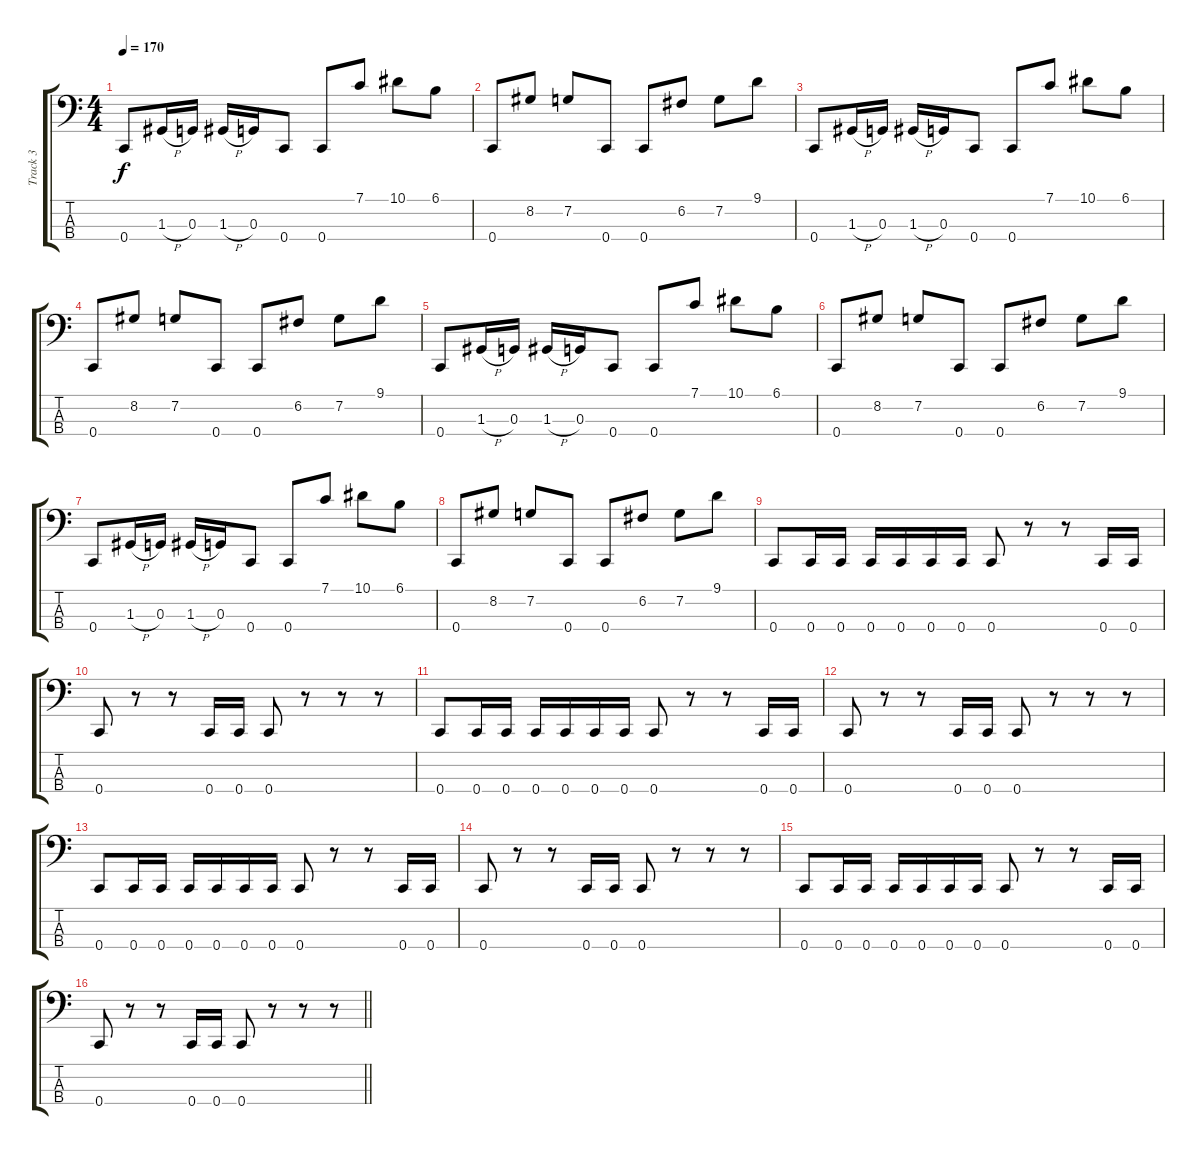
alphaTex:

\track ("Track 3" "Track 3") {instrument electricbasspick}
\staff {score tabs}
\tuning (F2 C2 G1 C1) {hide}
\ts (4 4)
\tempo 170
\clef f4
\ks c
0.4.8{dy f} 1.3{h}.16 0.3.16 1.3{h}.16 0.3.16 0.4.8 0.4.8 7.1.8 10.1.8 6.1.8 |
0.4.8 8.2.8 7.2.8 0.4.8 0.4.8 6.2.8 7.2.8 9.1.8 |
0.4.8 1.3{h}.16 0.3.16 1.3{h}.16 0.3.16 0.4.8 0.4.8 7.1.8 10.1.8 6.1.8 |
0.4.8 8.2.8 7.2.8 0.4.8 0.4.8 6.2.8 7.2.8 9.1.8 |
0.4.8 1.3{h}.16 0.3.16 1.3{h}.16 0.3.16 0.4.8 0.4.8 7.1.8 10.1.8 6.1.8 |
0.4.8 8.2.8 7.2.8 0.4.8 0.4.8 6.2.8 7.2.8 9.1.8 |
0.4.8 1.3{h}.16 0.3.16 1.3{h}.16 0.3.16 0.4.8 0.4.8 7.1.8 10.1.8 6.1.8 |
0.4.8 8.2.8 7.2.8 0.4.8 0.4.8 6.2.8 7.2.8 9.1.8 |
0.4.8 0.4.16 0.4.16 0.4.16 0.4.16 0.4.16 0.4.16 0.4.8 r.8 r.8 0.4.16 0.4.16 |
0.4.8 r.8 r.8 0.4.16 0.4.16 0.4.8 r.8 r.8 r.8 |
0.4.8 0.4.16 0.4.16 0.4.16 0.4.16 0.4.16 0.4.16 0.4.8 r.8 r.8 0.4.16 0.4.16 |
0.4.8 r.8 r.8 0.4.16 0.4.16 0.4.8 r.8 r.8 r.8 |
0.4.8 0.4.16 0.4.16 0.4.16 0.4.16 0.4.16 0.4.16 0.4.8 r.8 r.8 0.4.16 0.4.16 |
0.4.8 r.8 r.8 0.4.16 0.4.16 0.4.8 r.8 r.8 r.8 |
0.4.8 0.4.16 0.4.16 0.4.16 0.4.16 0.4.16 0.4.16 0.4.8 r.8 r.8 0.4.16 0.4.16 |
\barLineRight lightlight
0.4.8 r.8 r.8 0.4.16 0.4.16 0.4.8 r.8 r.8 r.8
